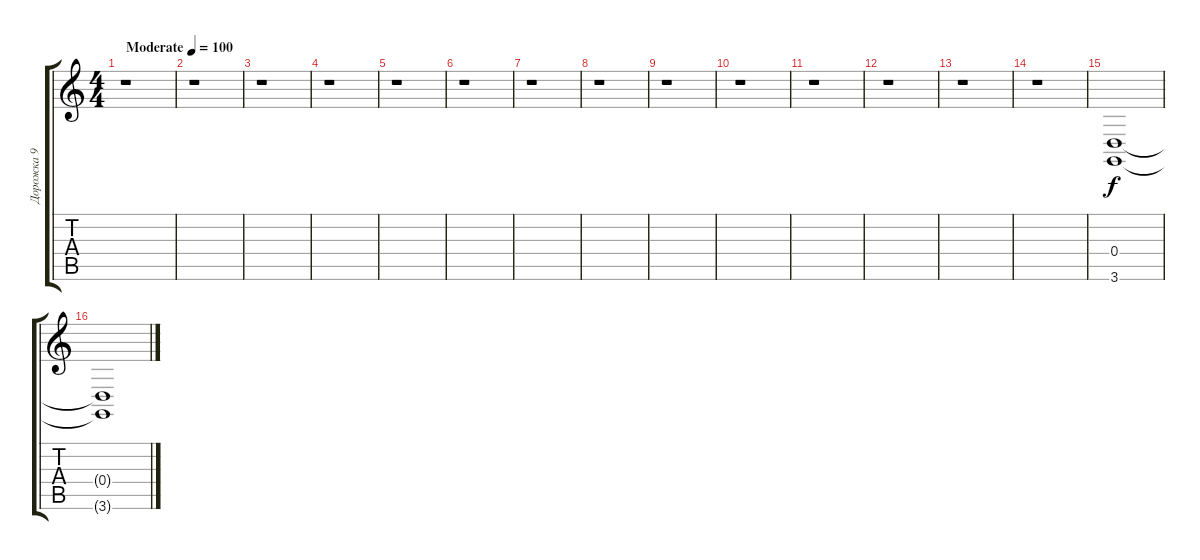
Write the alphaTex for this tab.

\track ("Дорожка 9" "Дорожка 9") {instrument pad2warm}
\staff {score tabs}
\tuning (E4 B3 G3 D3 A2 E2) {hide}
\ts (4 4)
\tempo (100 "Moderate")
\clef g2
\ks c
r.1{dy f instrument pad2warm} |
r.1 |
r.1 |
r.1 |
r.1 |
r.1 |
r.1 |
r.1 |
r.1 |
r.1 |
r.1 |
r.1 |
r.1 |
r.1 |
(0.4 3.6).1 |
(0.4{t} 3.6{t}).1
